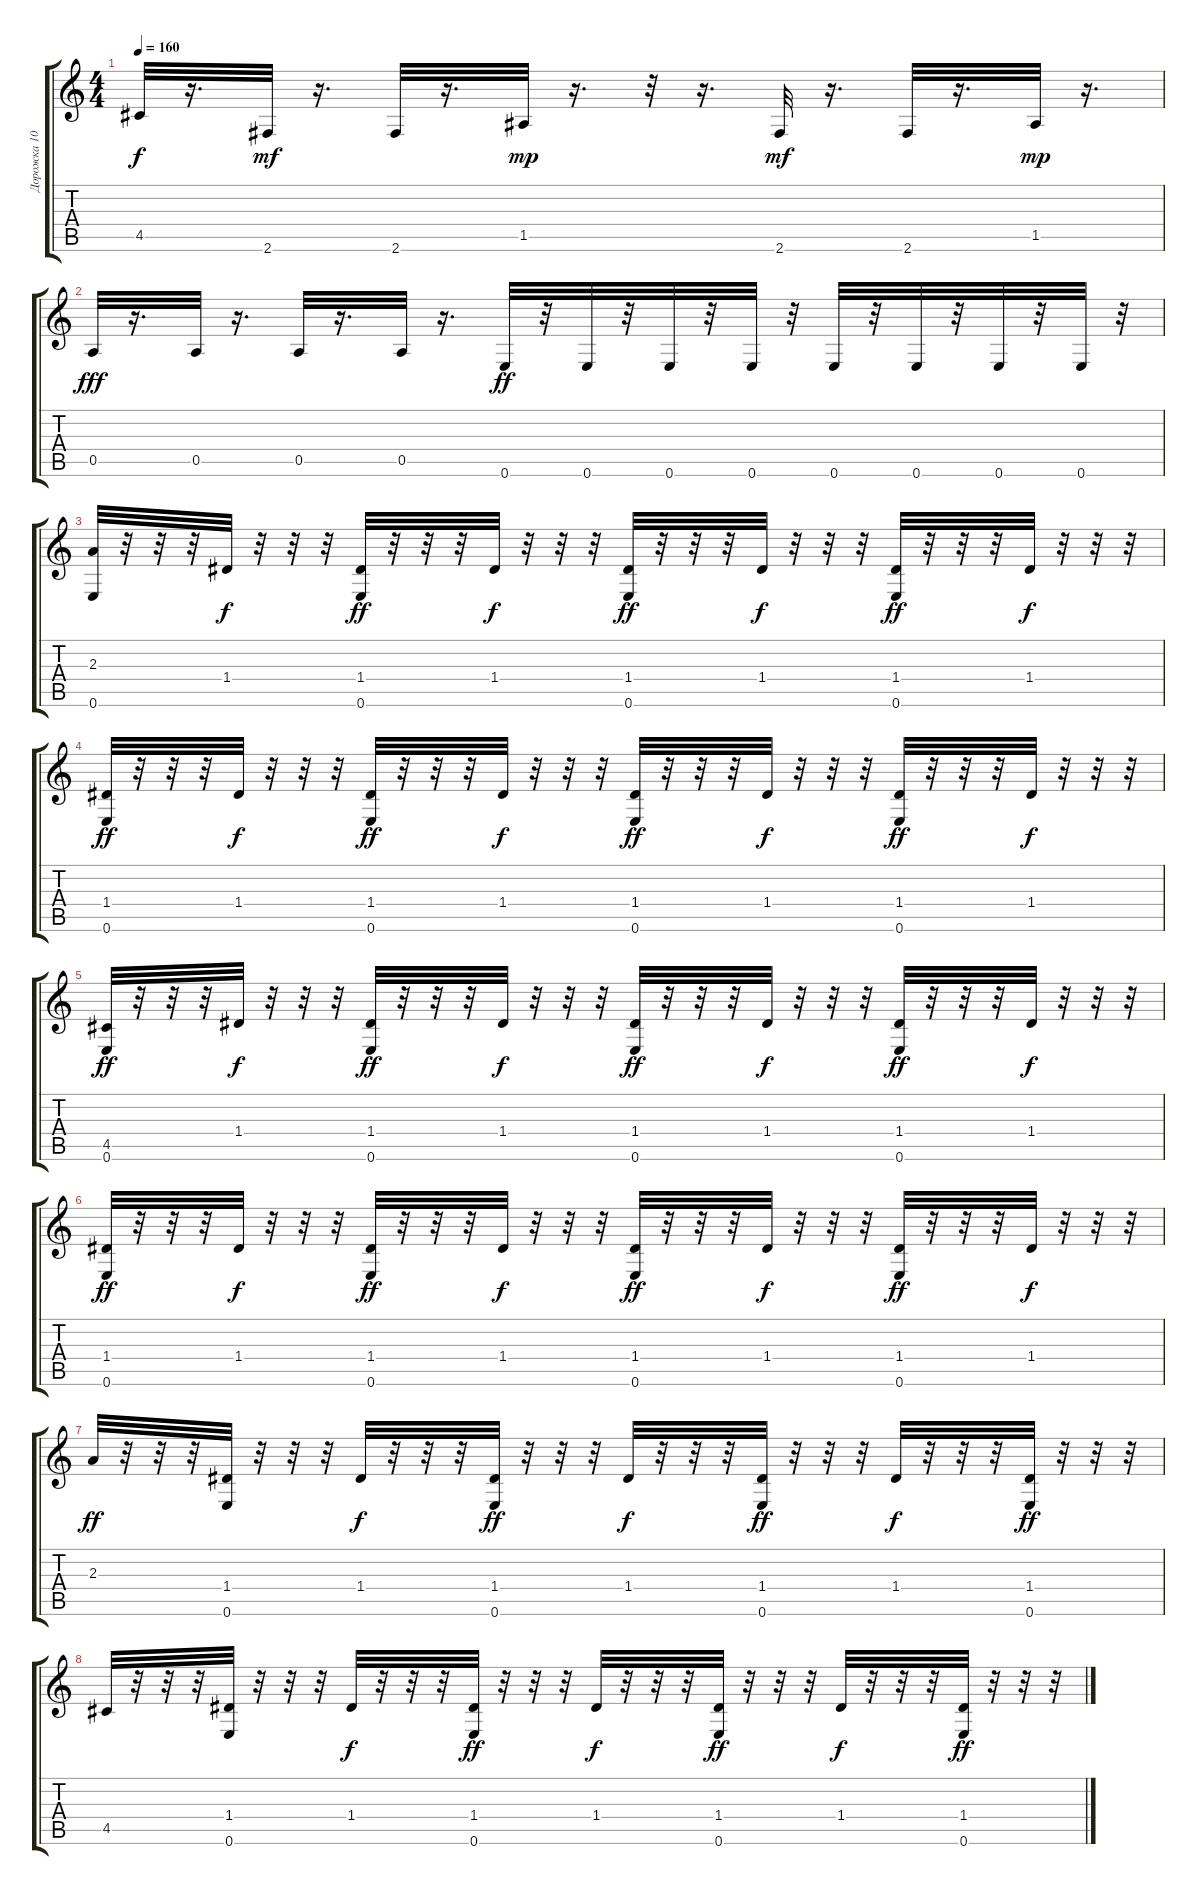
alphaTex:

\track ("Дорожка 10" "Дорожка 10") {instrument acousticguitarnylon}
\staff {score tabs}
\tuning (E4 B3 G3 D3 A2 E2) {hide}
\ts (4 4)
\tempo 160
\clef g2
\ks c
4.5.32{dy f} r.16{d} 2.6.32{dy mf} r.16{d} 2.6.32 r.16{d} 1.5.32{dy mp} r.16{d} r.32 r.16{d} 2.6.32{dy mf} r.16{d} 2.6.32 r.16{d} 1.5.32{dy mp} r.16{d} |
0.5.32{dy fff} r.16{d} 0.5.32 r.16{d} 0.5.32 r.16{d} 0.5.32 r.16{d} 0.6.32{dy ff} r.32 0.6.32 r.32 0.6.32 r.32 0.6.32 r.32 0.6.32 r.32 0.6.32 r.32 0.6.32 r.32 0.6.32 r.32 |
(2.3 0.6).32 r.32 r.32 r.32 1.4.32{dy f} r.32 r.32 r.32 (1.4 0.6).32{dy ff} r.32 r.32 r.32 1.4.32{dy f} r.32 r.32 r.32 (1.4 0.6).32{dy ff} r.32 r.32 r.32 1.4.32{dy f} r.32 r.32 r.32 (1.4 0.6).32{dy ff} r.32 r.32 r.32 1.4.32{dy f} r.32 r.32 r.32 |
(1.4 0.6).32{dy ff} r.32 r.32 r.32 1.4.32{dy f} r.32 r.32 r.32 (1.4 0.6).32{dy ff} r.32 r.32 r.32 1.4.32{dy f} r.32 r.32 r.32 (1.4 0.6).32{dy ff} r.32 r.32 r.32 1.4.32{dy f} r.32 r.32 r.32 (1.4 0.6).32{dy ff} r.32 r.32 r.32 1.4.32{dy f} r.32 r.32 r.32 |
(4.5 0.6).32{dy ff} r.32 r.32 r.32 1.4.32{dy f} r.32 r.32 r.32 (1.4 0.6).32{dy ff} r.32 r.32 r.32 1.4.32{dy f} r.32 r.32 r.32 (1.4 0.6).32{dy ff} r.32 r.32 r.32 1.4.32{dy f} r.32 r.32 r.32 (1.4 0.6).32{dy ff} r.32 r.32 r.32 1.4.32{dy f} r.32 r.32 r.32 |
(1.4 0.6).32{dy ff} r.32 r.32 r.32 1.4.32{dy f} r.32 r.32 r.32 (1.4 0.6).32{dy ff} r.32 r.32 r.32 1.4.32{dy f} r.32 r.32 r.32 (1.4 0.6).32{dy ff} r.32 r.32 r.32 1.4.32{dy f} r.32 r.32 r.32 (1.4 0.6).32{dy ff} r.32 r.32 r.32 1.4.32{dy f} r.32 r.32 r.32 |
2.3.32{dy ff} r.32 r.32 r.32 (1.4 0.6).32 r.32 r.32 r.32 1.4.32{dy f} r.32 r.32 r.32 (1.4 0.6).32{dy ff} r.32 r.32 r.32 1.4.32{dy f} r.32 r.32 r.32 (1.4 0.6).32{dy ff} r.32 r.32 r.32 1.4.32{dy f} r.32 r.32 r.32 (1.4 0.6).32{dy ff} r.32 r.32 r.32 |
4.5.32 r.32 r.32 r.32 (1.4 0.6).32 r.32 r.32 r.32 1.4.32{dy f} r.32 r.32 r.32 (1.4 0.6).32{dy ff} r.32 r.32 r.32 1.4.32{dy f} r.32 r.32 r.32 (1.4 0.6).32{dy ff} r.32 r.32 r.32 1.4.32{dy f} r.32 r.32 r.32 (1.4 0.6).32{dy ff} r.32 r.32 r.32
